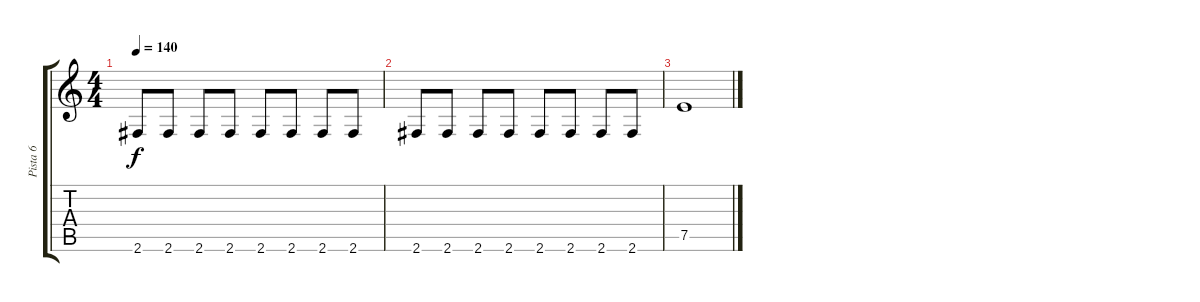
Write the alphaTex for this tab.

\track ("Pista 6" "Pista 6") {instrument electricbassfinger}
\staff {score tabs}
\tuning (E4 B3 G3 D3 A2 E2) {hide}
\ts (4 4)
\tempo 140
\clef g2
\ks c
2.6.8{dy f} 2.6.8 2.6.8 2.6.8 2.6.8 2.6.8 2.6.8 2.6.8 |
2.6.8 2.6.8 2.6.8 2.6.8 2.6.8 2.6.8 2.6.8 2.6.8 |
7.5.1
